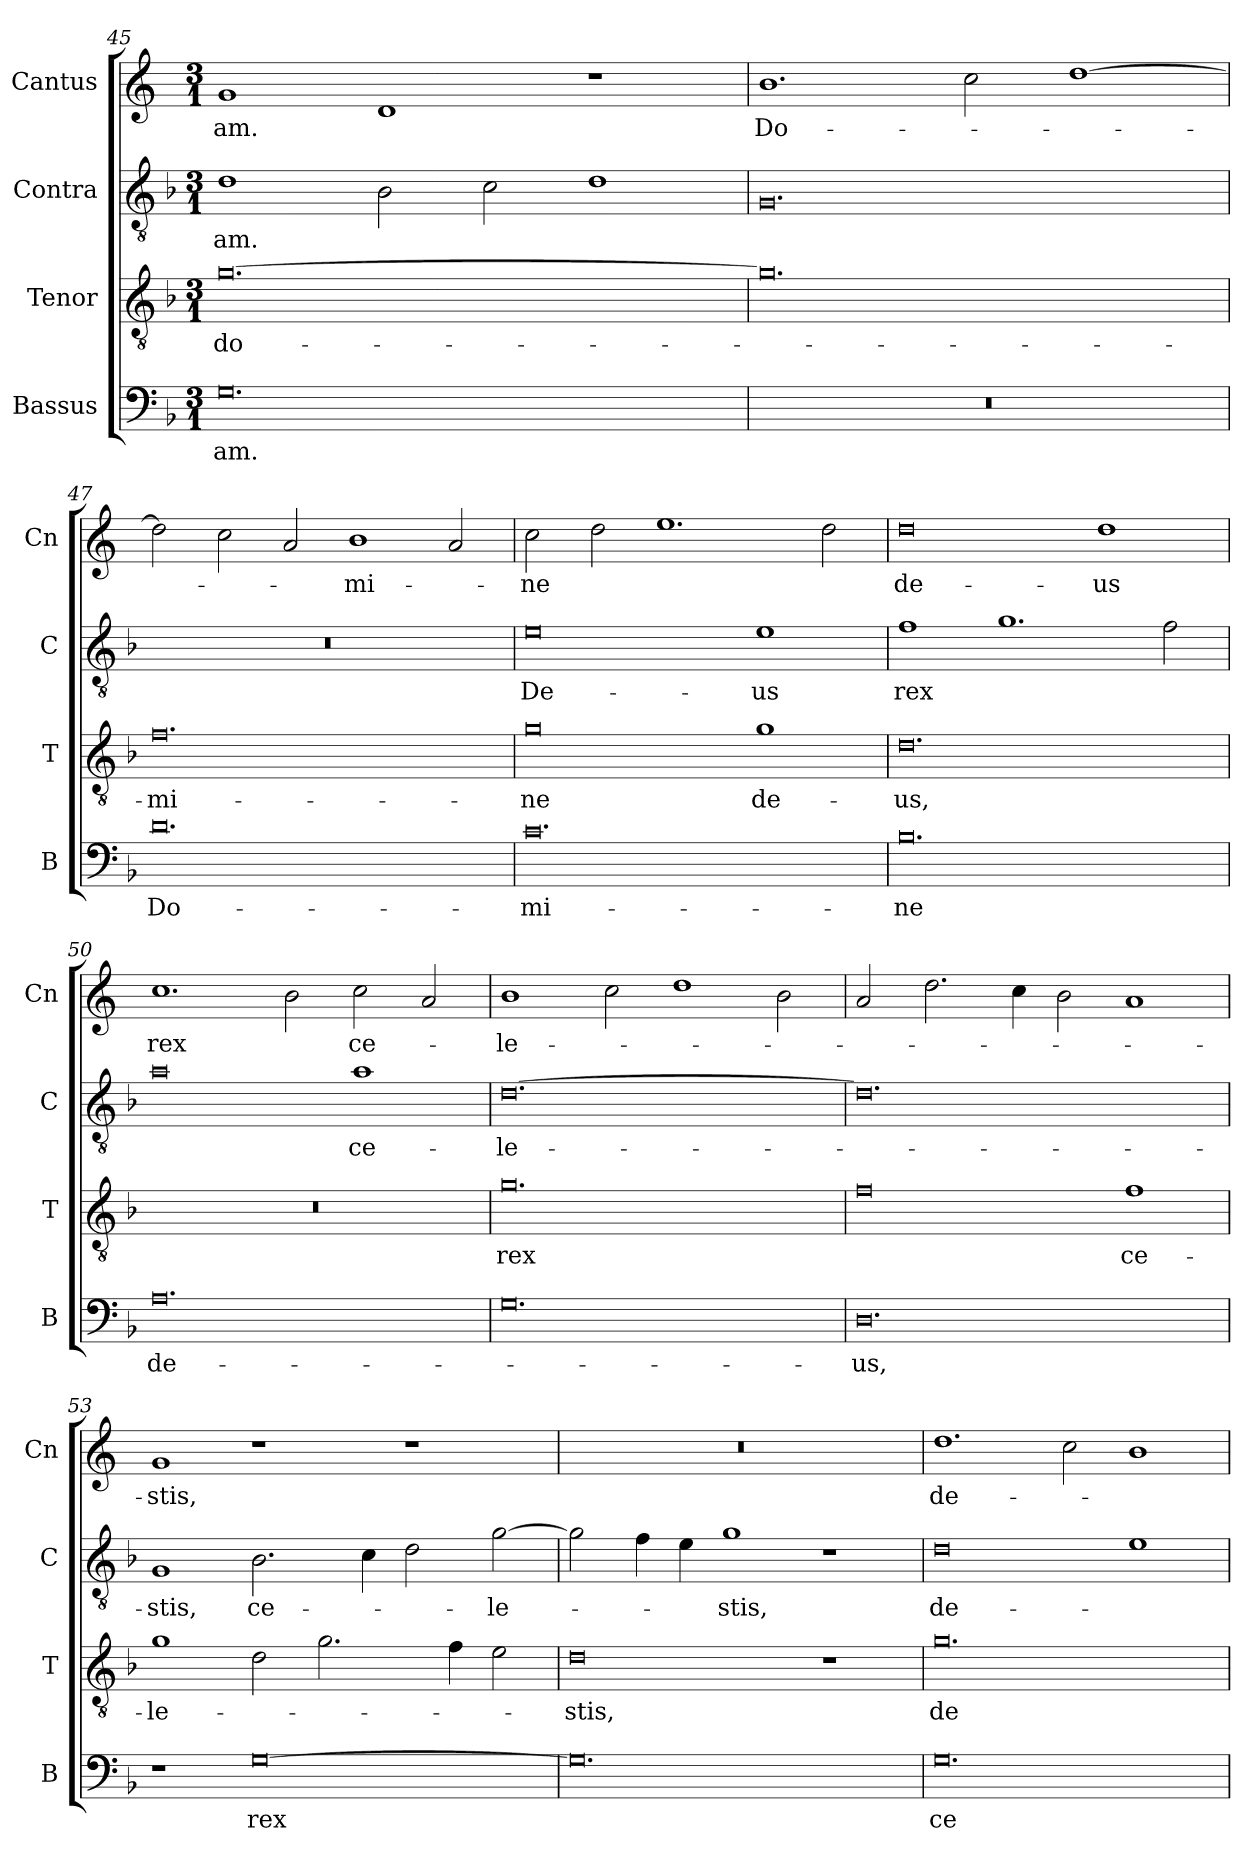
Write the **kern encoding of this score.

**kern	**text	**kern	**text	**kern	**text	**kern	**text
*part4	*part4	*part3	*part3	*part2	*part2	*part1	*part1
*staff4	*staff4	*staff3	*staff3	*staff2	*staff2	*staff1	*staff1
*I"Bassus	*	*I"Tenor	*	*I"Contra	*	*I"Cantus	*
*I'B	*	*I'T	*	*I'C	*	*I'Cn	*
*clefF4	*	*clefGv2	*	*clefGv2	*	*clefG2	*
*k[b-]	*	*k[b-]	*	*k[b-]	*	*k[]	*
*M3/1	*	*M3/1	*	*M3/1	*	*M3/1	*
=45	=45	=45	=45	=45	=45	=45	=45
0.G	-am.	[0.g	do-	1d	-am.	1g	-am.
.	.	.	.	2B-\	.	1d	.
.	.	.	.	2c\	.	.	.
.	.	.	.	1d	.	1r	.
=46	=46	=46	=46	=46	=46	=46	=46
0.r	.	0.g]	.	0.G	.	1.b	Do-
.	.	.	.	.	.	2cc\	.
.	.	.	.	.	.	[1dd	.
=47	=47	=47	=47	=47	=47	=47	=47
0.d	Do-	0.f	-mi-	0.r	.	2dd\]	.
.	.	.	.	.	.	2cc\	.
.	.	.	.	.	.	2a/	.
.	.	.	.	.	.	1b	-mi-
.	.	.	.	.	.	2a/	.
=48	=48	=48	=48	=48	=48	=48	=48
0.c	-mi-	0g	-ne	0e	De-	2cc\	-ne
.	.	.	.	.	.	2dd\	.
.	.	.	.	.	.	1.ee	.
.	.	1g	de-	1e	-us	.	.
.	.	.	.	.	.	2dd\	.
=49	=49	=49	=49	=49	=49	=49	=49
0.B-	-ne	0.d	-us,	1f	rex	0dd	de-
.	.	.	.	1.g	.	.	.
.	.	.	.	.	.	1dd	-us
.	.	.	.	2f\	.	.	.
=50	=50	=50	=50	=50	=50	=50	=50
0.A	de-	0.r	.	0a	.	1.cc	rex
.	.	.	.	.	.	2b\	.
.	.	.	.	1a	ce-	2cc\	ce-
.	.	.	.	.	.	2a/	.
=51	=51	=51	=51	=51	=51	=51	=51
0.G	.	0.g	rex	[0.d	-le-	1b	-le-
.	.	.	.	.	.	2cc\	.
.	.	.	.	.	.	1dd	.
.	.	.	.	.	.	2b\	.
=52	=52	=52	=52	=52	=52	=52	=52
0.D	-us,	0f	.	0.d]	.	2a/	.
.	.	.	.	.	.	2.dd\	.
.	.	.	.	.	.	4cc\	.
.	.	.	.	.	.	2b\	.
.	.	1f	ce-	.	.	1a	.
=53	=53	=53	=53	=53	=53	=53	=53
1r	.	1g	-le-	1G	-stis,	1g	-stis,
[0G	rex	2d\	.	2.B-\	ce-	1r	.
.	.	2.g\	.	.	.	.	.
.	.	.	.	4c\	.	.	.
.	.	.	.	2d\	.	1r	.
.	.	4f\	.	.	.	.	.
.	.	2e\	.	[2g\	-le-	.	.
=54	=54	=54	=54	=54	=54	=54	=54
0.G]	.	0d	-stis,	2g\]	.	0.r	.
.	.	.	.	4f\	.	.	.
.	.	.	.	4e\	.	.	.
.	.	.	.	1g	-stis,	.	.
.	.	1r	.	1r	.	.	.
=55	=55	=55	=55	=55	=55	=55	=55
0.G	ce-	0.g	de-	0d	de-	1.dd	de-
.	.	.	.	.	.	2cc\	.
.	.	.	.	1e	.	1b	.
=	=	=	=	=	=	=	=
*-	*-	*-	*-	*-	*-	*-	*-
